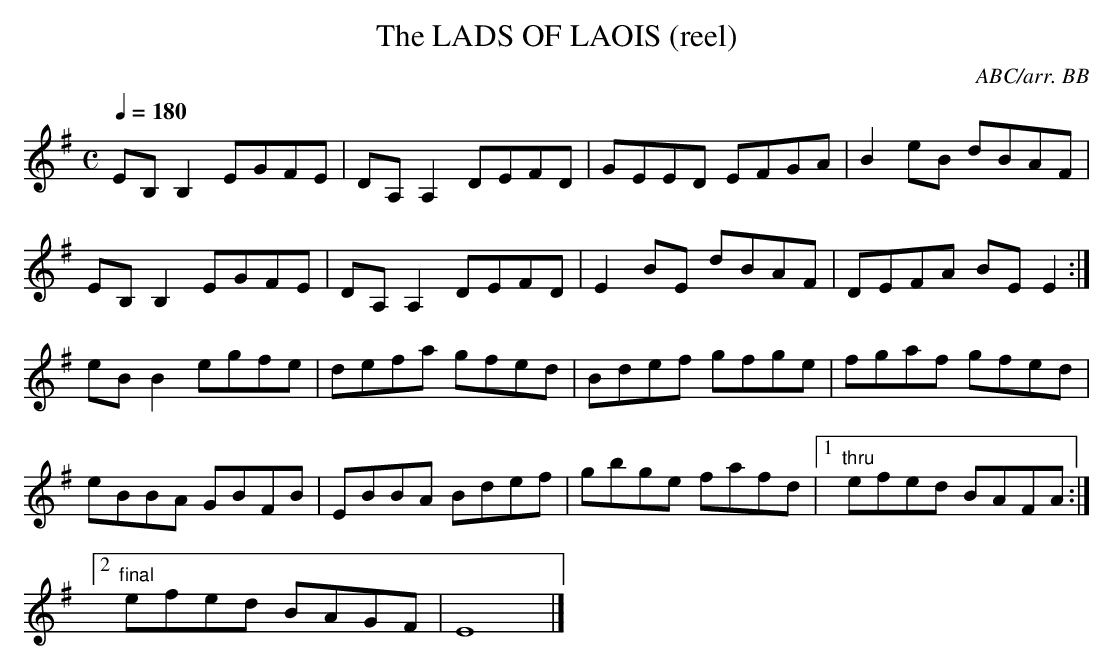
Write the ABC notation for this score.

X:1
T:LADS OF LAOIS (reel), The
C:ABC/arr. BB
M:C
L:1/8
Q:1/4=180
K:Em
EB,B,2 EGFE|DA,A,2 DEFD|GEED EFGA|B2eB dBAF|
EB,B,2 EGFE|DA,A,2 DEFD|E2BE dBAF|DEFA BEE2 :|
eBB2 egfe|defa gfed|Bdef gfge|fgaf gfed|
eBBA GBFB|EBBA Bdef|gbge fafd|1 "thru"efed BAFA:|
[2 "final"efed BAGF|E8|]
